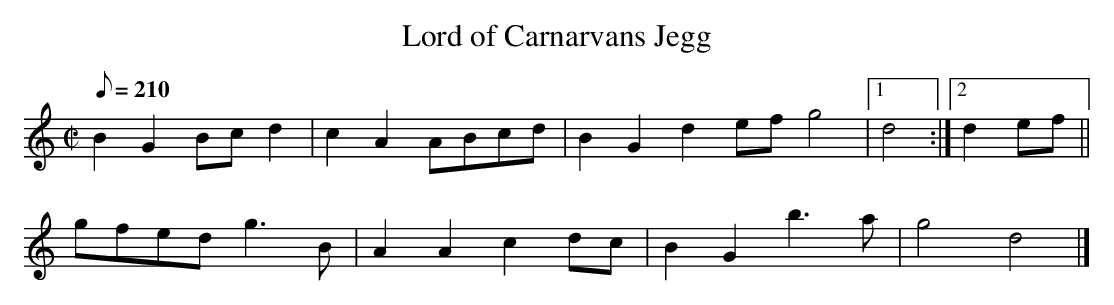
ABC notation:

X:1
T:Lord of Carnarvans Jegg
M:C|
L:1/8
Q:210
K:GMix
B2G2 Bcd2 | c2A2 ABcd | B2G2 d2ef g4 |1 d4 :|2 d2ef ||
gfed g3B | A2A2 c2dc | B2G2 b3a | g4 d4 |]
